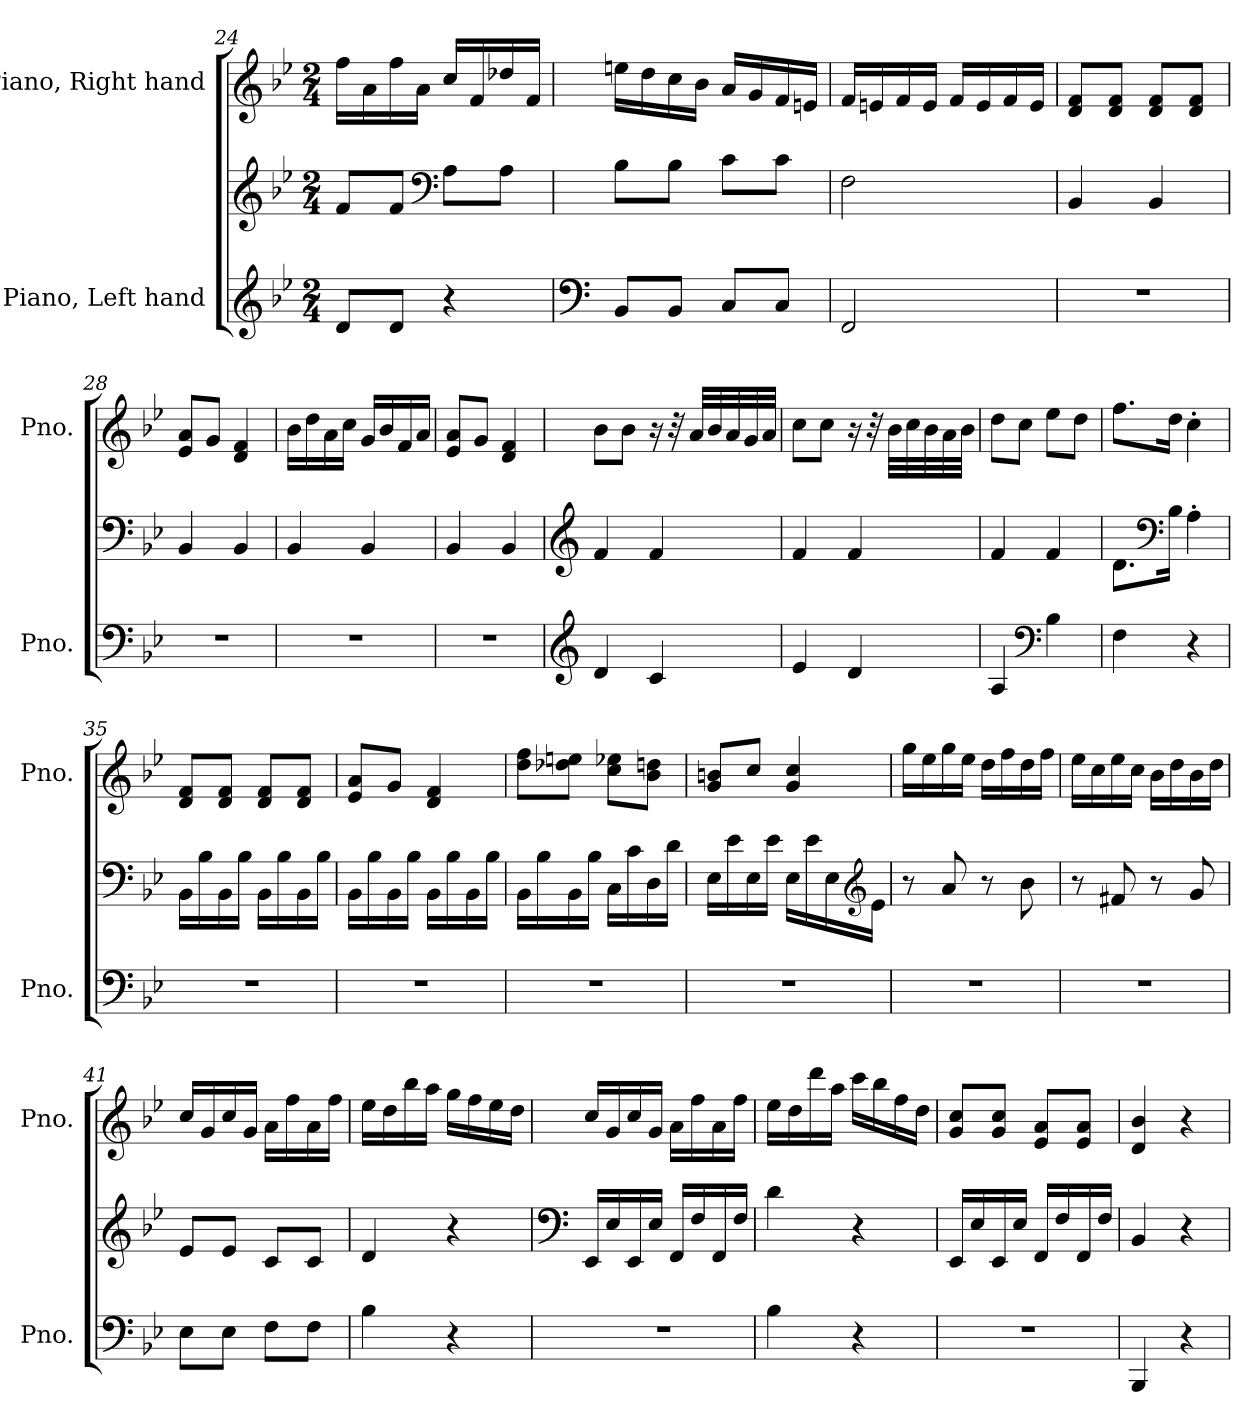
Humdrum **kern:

**kern	**kern	**kern
*part2	*part2	*part1
*staff3	*staff2	*staff1
*I"Piano, Left hand	*	*I"Piano, Right hand
*I'Pno.	*	*I'Pno.
*clefG2	*clefG2	*clefG2
*k[b-e-]	*k[b-e-]	*k[b-e-]
*M2/4	*M2/4	*M2/4
=24	=24	=24
8d/L	8f/L	16ff\LL
.	.	16a\
8d/J	8f/J	16ff\
.	.	16a\JJ
*	*clefF4	*
4r	8A\L	16cc/LL
.	.	16f/
.	8A\J	16dd-X/
.	.	16f/JJ
=25	=25	=25
*clefF4	*	*
8BB-/L	8B-\L	16een\LL
.	.	16dd\
8BB-/J	8B-\J	16cc\
.	.	16b-\JJ
8C/L	8c\L	16a/LL
.	.	16g/
8C/J	8c\J	16f/
.	.	16en/JJ
=26	=26	=26
2FF/	2F\	16f/LL
.	.	16en/
.	.	16f/
.	.	16e/JJ
.	.	16f/LL
.	.	16e/
.	.	16f/
.	.	16e/JJ
!!LO:LB:g=z
=27	=27	=27
2r	4BB-/	8d/ 8f/L
.	.	8d/ 8f/J
.	4BB-/	8d/ 8f/L
.	.	8d/ 8f/J
=28	=28	=28
2r	4BB-/	8e-/ 8a/L
.	.	8g/J
.	4BB-/	4d/ 4f/
=29	=29	=29
2r	4BB-/	16b-\LL
.	.	16dd\
.	.	16a\
.	.	16cc\JJ
.	4BB-/	16g/LL
.	.	16b-/
.	.	16f/
.	.	16a/JJ
=30	=30	=30
2r	4BB-/	8e-/ 8a/L
.	.	8g/J
.	4BB-/	4d/ 4f/
=31	=31	=31
*clefG2	*clefG2	*
4d/	4f/	8b-\L
.	.	8b-\J
4c/	4f/	16r
.	.	32r
.	.	32a/LLL
.	.	32b-/
.	.	32a/
.	.	32g/
.	.	32a/JJJ
=32	=32	=32
4e-/	4f/	8cc\L
.	.	8cc\J
4d/	4f/	16r
.	.	32r
.	.	32b-\LLL
.	.	32cc\
.	.	32b-\
.	.	32a\
.	.	32b-\JJJ
!!LO:LB:g=z
=33	=33	=33
4A/	4f/	8dd\L
.	.	8cc\J
*clefF4	*	*
4B-\	4f/	8ee-\L
.	.	8dd\J
=34	=34	=34
4F\	8.d\L	8.ff\L
*	*clefF4	*
.	16B-\Jk	16dd\Jk
4r	4A'\	4cc'\
=35	=35	=35
2r	16BB-\LL	8d/ 8f/L
.	16B-\	.
.	16BB-\	8d/ 8f/J
.	16B-\JJ	.
.	16BB-\LL	8d/ 8f/L
.	16B-\	.
.	16BB-\	8d/ 8f/J
.	16B-\JJ	.
=36	=36	=36
2r	16BB-\LL	8e-/ 8a/L
.	16B-\	.
.	16BB-\	8g/J
.	16B-\JJ	.
.	16BB-\LL	4d/ 4f/
.	16B-\	.
.	16BB-\	.
.	16B-\JJ	.
=37	=37	=37
2r	16BB-\LL	8dd\ 8ff\L
.	16B-\	.
.	16BB-\	8dd-X\ 8een\J
.	16B-\JJ	.
.	16C\LL	8cc\ 8ee-X\L
.	16c\	.
.	16D\	8b-\ 8ddn\J
.	16d\JJ	.
!!LO:LB:g=z
=38	=38	=38
2r	16E-\LL	8g/ 8bn/L
.	16e-\	.
.	16E-\	8cc/J
.	16e-\JJ	.
.	16E-\LL	4g/ 4cc/
.	16e-\	.
.	16E-\	.
*	*clefG2	*
.	16e-\JJ	.
=39	=39	=39
2r	8r	16gg\LL
.	.	16ee-\
.	8a/	16gg\
.	.	16ee-\JJ
.	8r	16dd\LL
.	.	16ff\
.	8b-\	16dd\
.	.	16ff\JJ
=40	=40	=40
2r	8r	16ee-\LL
.	.	16cc\
.	8f#X/	16ee-\
.	.	16cc\JJ
.	8r	16b-\LL
.	.	16dd\
.	8g/	16b-\
.	.	16dd\JJ
=41	=41	=41
8E-\L	8e-/L	16cc/LL
.	.	16g/
8E-\J	8e-/J	16cc/
.	.	16g/JJ
8F\L	8c/L	16a\LL
.	.	16ff\
8F\J	8c/J	16a\
.	.	16ff\JJ
!!LO:PB:g=z
=42	=42	=42
4B-\	4d/	16ee-\LL
.	.	16dd\
.	.	16bb-\
.	.	16aa\JJ
4r	4r	16gg\LL
.	.	16ff\
.	.	16ee-\
.	.	16dd\JJ
=43	=43	=43
*	*clefF4	*
2r	16EE-/LL	16cc/LL
.	16E-/	16g/
.	16EE-/	16cc/
.	16E-/JJ	16g/JJ
.	16FF/LL	16a\LL
.	16F/	16ff\
.	16FF/	16a\
.	16F/JJ	16ff\JJ
=44	=44	=44
4B-\	4d\	16ee-\LL
.	.	16dd\
.	.	16ddd\
.	.	16aa\JJ
4r	4r	16ccc\LL
.	.	16bb-\
.	.	16ff\
.	.	16dd\JJ
=45	=45	=45
2r	16EE-/LL	8g/ 8cc/L
.	16E-/	.
.	16EE-/	8g/ 8cc/J
.	16E-/JJ	.
.	16FF/LL	8e-/ 8a/L
.	16F/	.
.	16FF/	8e-/ 8a/J
.	16F/JJ	.
=46	=46	=46
4BBB-/	4BB-/	4d/ 4b-/
4r	4r	4r
=	=	=
*-	*-	*-
